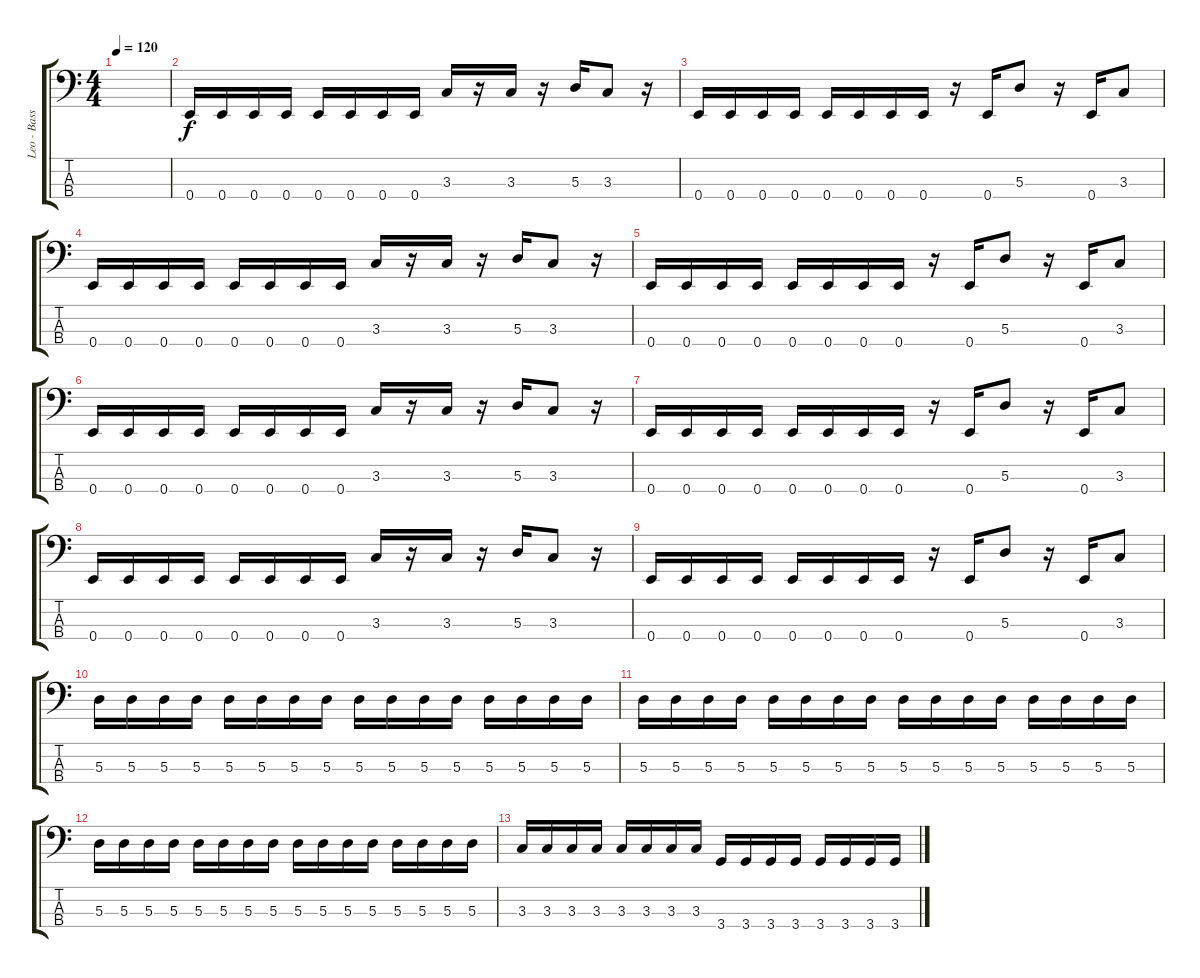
\track ("Leo - Bass" "Leo - Bass") {instrument electricbassfinger}
\staff {score tabs}
\tuning (G2 D2 A1 E1) {hide}
\ts (4 4)
\tempo 120
\clef f4
\ks c
|
0.4.16 0.4.16 0.4.16 0.4.16 0.4.16 0.4.16 0.4.16 0.4.16 3.3.16 r.16 3.3.16 r.16 5.3.16 3.3.8 r.16 |
0.4.16 0.4.16 0.4.16 0.4.16 0.4.16 0.4.16 0.4.16 0.4.16 r.16 0.4.16 5.3.8 r.16 0.4.16 3.3.8 |
0.4.16 0.4.16 0.4.16 0.4.16 0.4.16 0.4.16 0.4.16 0.4.16 3.3.16 r.16 3.3.16 r.16 5.3.16 3.3.8 r.16 |
0.4.16 0.4.16 0.4.16 0.4.16 0.4.16 0.4.16 0.4.16 0.4.16 r.16 0.4.16 5.3.8 r.16 0.4.16 3.3.8 |
0.4.16 0.4.16 0.4.16 0.4.16 0.4.16 0.4.16 0.4.16 0.4.16 3.3.16 r.16 3.3.16 r.16 5.3.16 3.3.8 r.16 |
0.4.16 0.4.16 0.4.16 0.4.16 0.4.16 0.4.16 0.4.16 0.4.16 r.16 0.4.16 5.3.8 r.16 0.4.16 3.3.8 |
0.4.16 0.4.16 0.4.16 0.4.16 0.4.16 0.4.16 0.4.16 0.4.16 3.3.16 r.16 3.3.16 r.16 5.3.16 3.3.8 r.16 |
0.4.16 0.4.16 0.4.16 0.4.16 0.4.16 0.4.16 0.4.16 0.4.16 r.16 0.4.16 5.3.8 r.16 0.4.16 3.3.8 |
5.3.16 5.3.16 5.3.16 5.3.16 5.3.16 5.3.16 5.3.16 5.3.16 5.3.16 5.3.16 5.3.16 5.3.16 5.3.16 5.3.16 5.3.16 5.3.16 |
5.3.16 5.3.16 5.3.16 5.3.16 5.3.16 5.3.16 5.3.16 5.3.16 5.3.16 5.3.16 5.3.16 5.3.16 5.3.16 5.3.16 5.3.16 5.3.16 |
5.3.16 5.3.16 5.3.16 5.3.16 5.3.16 5.3.16 5.3.16 5.3.16 5.3.16 5.3.16 5.3.16 5.3.16 5.3.16 5.3.16 5.3.16 5.3.16 |
3.3.16 3.3.16 3.3.16 3.3.16 3.3.16 3.3.16 3.3.16 3.3.16 3.4.16 3.4.16 3.4.16 3.4.16 3.4.16 3.4.16 3.4.16 3.4.16
